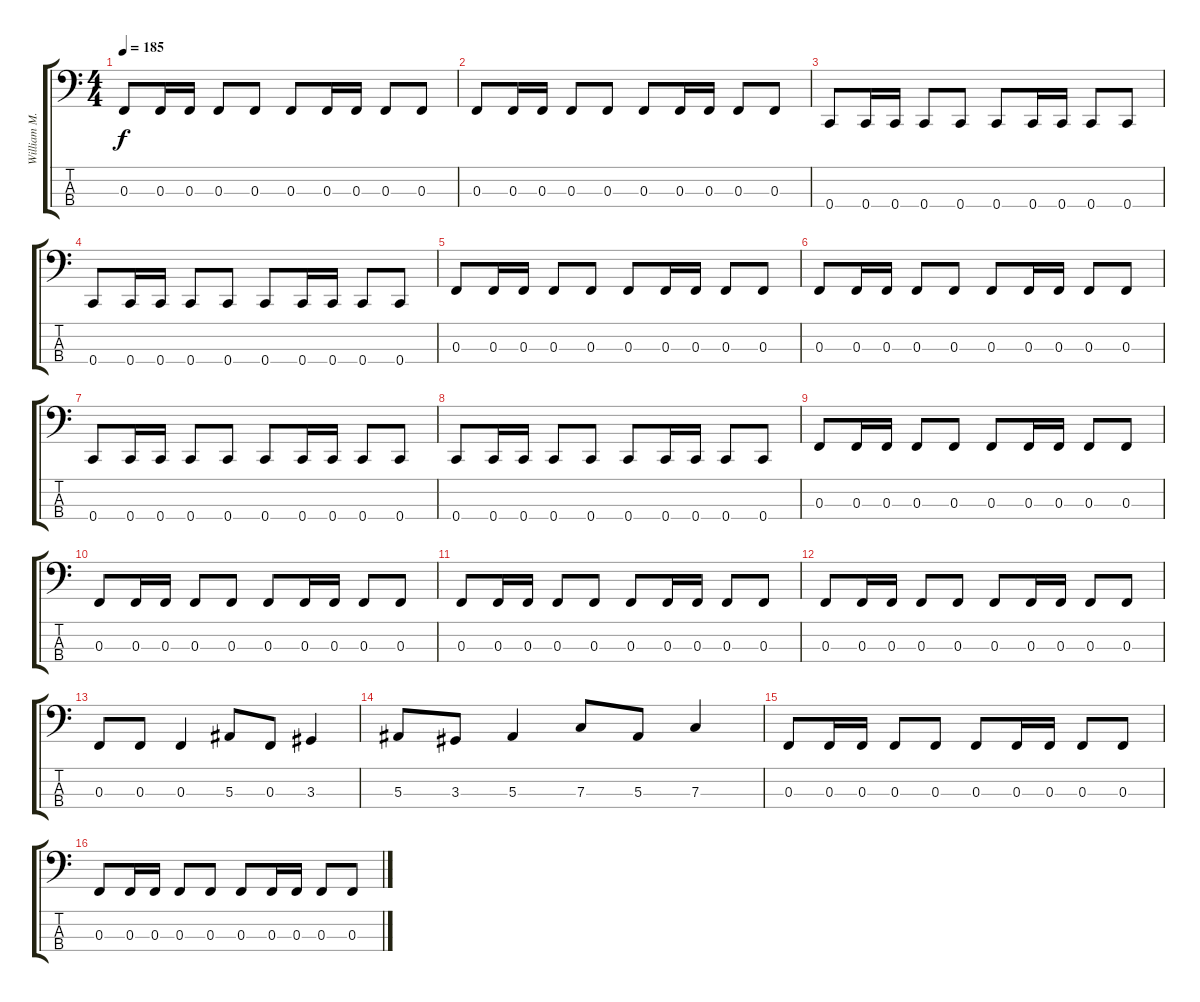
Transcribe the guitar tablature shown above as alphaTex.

\track ("William M. M. Murderface" "William M.") {instrument electricbasspick}
\staff {score tabs}
\tuning (Eb2 Bb1 F1 C1) {hide}
\ts (4 4)
\tempo 185
\clef f4
\ks c
0.3.8{dy f instrument electricbasspick} 0.3.16 0.3.16 0.3.8 0.3.8 0.3.8 0.3.16 0.3.16 0.3.8 0.3.8 |
0.3.8 0.3.16 0.3.16 0.3.8 0.3.8 0.3.8 0.3.16 0.3.16 0.3.8 0.3.8 |
0.4.8 0.4.16 0.4.16 0.4.8 0.4.8 0.4.8 0.4.16 0.4.16 0.4.8 0.4.8 |
0.4.8 0.4.16 0.4.16 0.4.8 0.4.8 0.4.8 0.4.16 0.4.16 0.4.8 0.4.8 |
0.3.8 0.3.16 0.3.16 0.3.8 0.3.8 0.3.8 0.3.16 0.3.16 0.3.8 0.3.8 |
0.3.8 0.3.16 0.3.16 0.3.8 0.3.8 0.3.8 0.3.16 0.3.16 0.3.8 0.3.8 |
0.4.8 0.4.16 0.4.16 0.4.8 0.4.8 0.4.8 0.4.16 0.4.16 0.4.8 0.4.8 |
0.4.8 0.4.16 0.4.16 0.4.8 0.4.8 0.4.8 0.4.16 0.4.16 0.4.8 0.4.8 |
0.3.8 0.3.16 0.3.16 0.3.8 0.3.8 0.3.8 0.3.16 0.3.16 0.3.8 0.3.8 |
0.3.8 0.3.16 0.3.16 0.3.8 0.3.8 0.3.8 0.3.16 0.3.16 0.3.8 0.3.8 |
0.3.8 0.3.16 0.3.16 0.3.8 0.3.8 0.3.8 0.3.16 0.3.16 0.3.8 0.3.8 |
0.3.8 0.3.16 0.3.16 0.3.8 0.3.8 0.3.8 0.3.16 0.3.16 0.3.8 0.3.8 |
0.3.8 0.3.8 0.3.4 5.3.8 0.3.8 3.3.4 |
5.3.8 3.3.8 5.3.4 7.3.8 5.3.8 7.3.4 |
0.3.8 0.3.16 0.3.16 0.3.8 0.3.8 0.3.8 0.3.16 0.3.16 0.3.8 0.3.8 |
0.3.8 0.3.16 0.3.16 0.3.8 0.3.8 0.3.8 0.3.16 0.3.16 0.3.8 0.3.8
